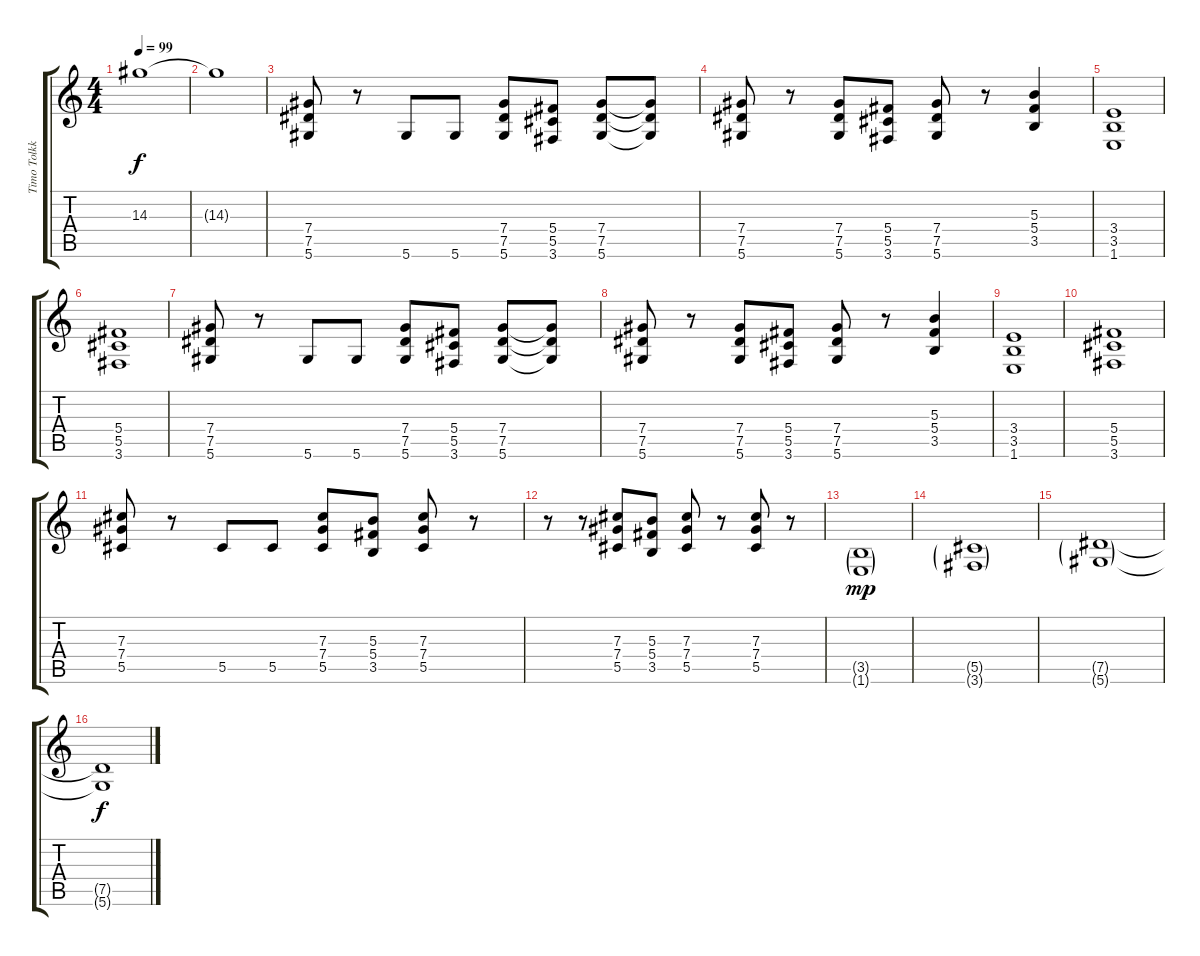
\track ("Timo Tolkki" "Timo Tolkk") {instrument overdrivenguitar}
\staff {score tabs}
\tuning (Eb4 Bb3 Gb3 Db3 Ab2 Eb2) {hide}
\ts (4 4)
\tempo 99
\clef g2
\ks c
14.3.1{dy f} |
14.3{t}.1 |
(7.4 7.5 5.6).8 r.8 5.6.8 5.6.8 (7.4 7.5 5.6).8 (5.4 5.5 3.6).8 (7.4 7.5 5.6).8 (7.4{t} 7.5{t} 5.6{t}).8 |
(7.4 7.5 5.6).8 r.8 (7.4 7.5 5.6).8 (5.4 5.5 3.6).8 (7.4 7.5 5.6).8 r.8 (5.3 5.4 3.5).4 |
(3.4 3.5 1.6).1 |
(5.4 5.5 3.6).1 |
(7.4 7.5 5.6).8 r.8 5.6.8 5.6.8 (7.4 7.5 5.6).8 (5.4 5.5 3.6).8 (7.4 7.5 5.6).8 (7.4{t} 7.5{t} 5.6{t}).8 |
(7.4 7.5 5.6).8 r.8 (7.4 7.5 5.6).8 (5.4 5.5 3.6).8 (7.4 7.5 5.6).8 r.8 (5.3 5.4 3.5).4 |
(3.4 3.5 1.6).1 |
(5.4 5.5 3.6).1 |
(7.3 7.4 5.5).8 r.8 5.5.8 5.5.8 (7.3 7.4 5.5).8 (5.3 5.4 3.5).8 (7.3 7.4 5.5).8 r.8 |
r.8 r.8 (7.3 7.4 5.5).8 (5.3 5.4 3.5).8 (7.3 7.4 5.5).8 r.8 (7.3 7.4 5.5).8 r.8 |
(3.5{g} 1.6{g}).1{dy mp} |
(5.5{g} 3.6{g}).1 |
(7.5{g} 5.6{g}).1 |
(7.5{t} 5.6{t}).1{dy f}
